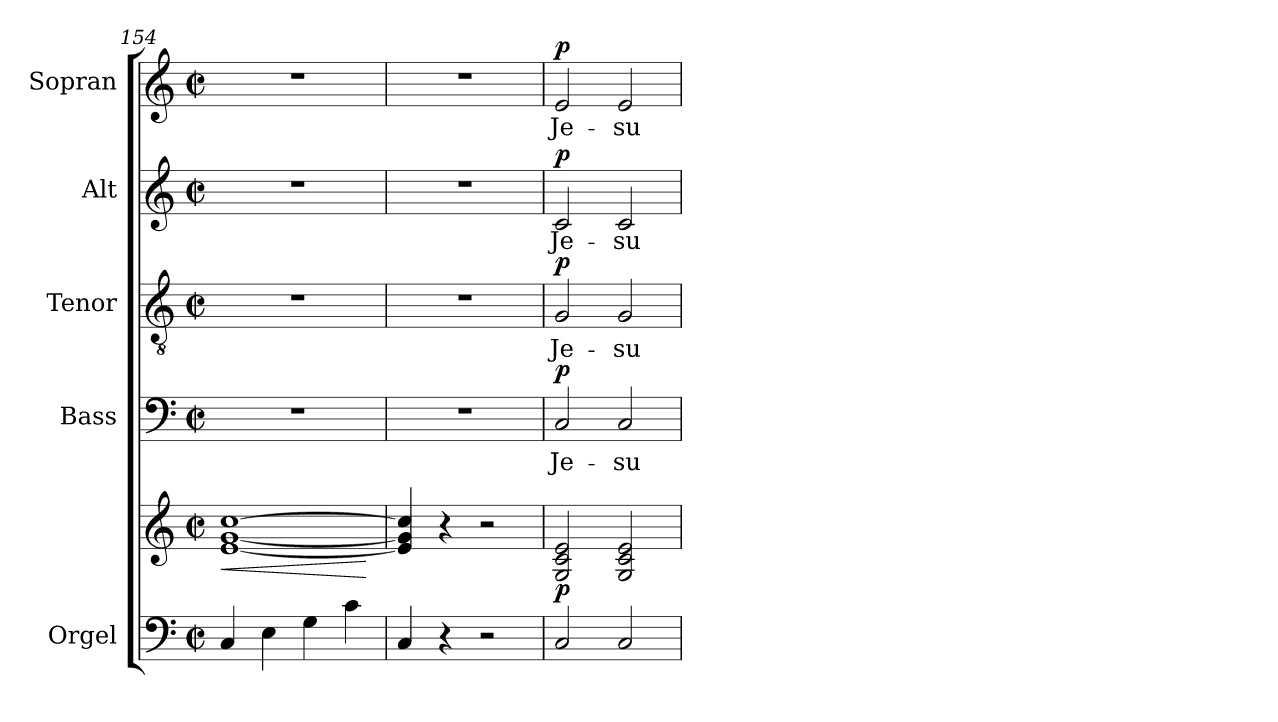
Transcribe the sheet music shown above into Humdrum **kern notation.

**kern	**kern	**dynam	**kern	**text	**dynam	**kern	**text	**dynam	**kern	**text	**dynam	**kern	**text	**dynam
*part5	*part5	*part5	*part4	*part4	*part4	*part3	*part3	*part3	*part2	*part2	*part2	*part1	*part1	*part1
*staff6	*staff5	*staff5/6	*staff4	*staff4	*staff4	*staff3	*staff3	*staff3	*staff2	*staff2	*staff2	*staff1	*staff1	*staff1
*I"Orgel	*	*	*I"Bass	*	*	*I"Tenor	*	*	*I"Alt	*	*	*I"Sopran	*	*
*I'Org.	*	*	*I'B.	*	*	*I'T.	*	*	*I'A.	*	*	*I'S.	*	*
*clefF4	*clefG2	*	*clefF4	*	*	*clefGv2	*	*	*clefG2	*	*	*clefG2	*	*
*k[]	*k[]	*	*k[]	*	*	*k[]	*	*	*k[]	*	*	*k[]	*	*
*C:	*C:	*	*C:	*	*	*C:	*	*	*C:	*	*	*C:	*	*
*M2/2	*M2/2	*	*M2/2	*	*	*M2/2	*	*	*M2/2	*	*	*M2/2	*	*
*met(c|)	*met(c|)	*	*met(c|)	*	*	*met(c|)	*	*	*met(c|)	*	*	*met(c|)	*	*
=154	=154	=154	=154	=154	=154	=154	=154	=154	=154	=154	=154	=154	=154	=154
!	!	!LO:HP:b	!	!	!	!	!	!	!	!	!	!	!	!
4C/	[1e [1g [>1cc	<	1r	.	.	1r	.	.	1r	.	.	1r	.	.
4E\	.	.	.	.	.	.	.	.	.	.	.	.	.	.
4G\	.	.	.	.	.	.	.	.	.	.	.	.	.	.
4c\	.	.	.	.	.	.	.	.	.	.	.	.	.	.
.	.	[	.	.	.	.	.	.	.	.	.	.	.	.
=155	=155	=155	=155	=155	=155	=155	=155	=155	=155	=155	=155	=155	=155	=155
4C/	4e/] 4g/] 4cc/]	.	1r	.	.	1r	.	.	1r	.	.	1r	.	.
4r	4r	.	.	.	.	.	.	.	.	.	.	.	.	.
2r	2r	.	.	.	.	.	.	.	.	.	.	.	.	.
=156	=156	=156	=156	=156	=156	=156	=156	=156	=156	=156	=156	=156	=156	=156
!	!	!LO:DY:b	!	!LO:LY:b	!LO:DY:a	!	!LO:LY:b	!LO:DY:a	!	!LO:LY:b	!LO:DY:a	!	!LO:LY:b	!LO:DY:a
2C/	2G/ 2c/ 2e/	p	2C/	Je-	p	2G/	Je-	p	2c/	Je-	p	2e/	Je-	p
!	!	!	!	!LO:LY:b	!	!	!LO:LY:b	!	!	!LO:LY:b	!	!	!LO:LY:b	!
2C/	2G/ 2c/ 2e/	.	2C/	-su	.	2G/	-su	.	2c/	-su	.	2e/	-su	.
=	=	=	=	=	=	=	=	=	=	=	=	=	=	=
*-	*-	*-	*-	*-	*-	*-	*-	*-	*-	*-	*-	*-	*-	*-
